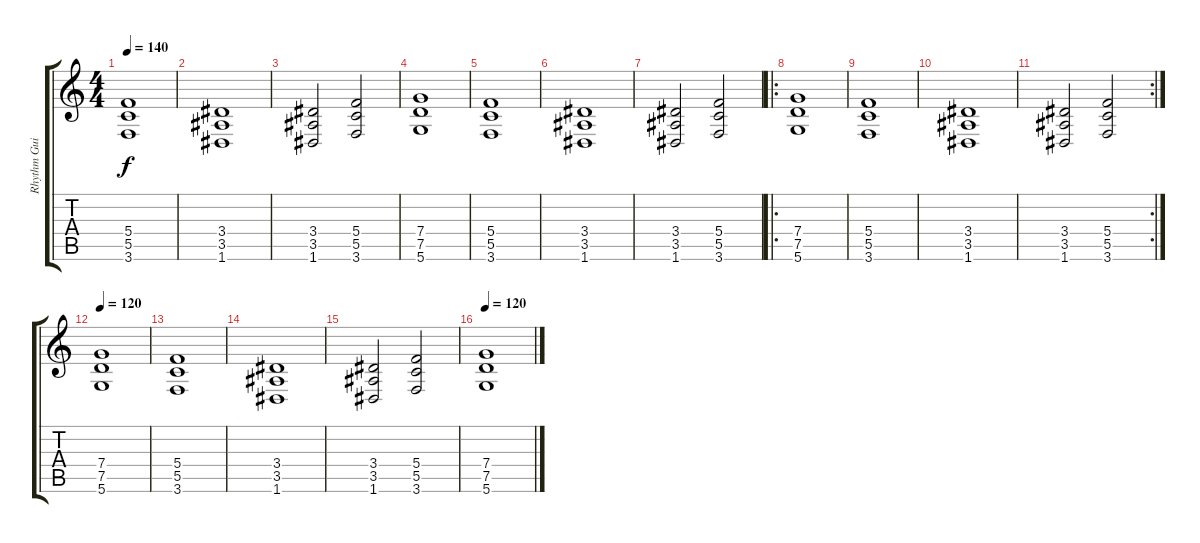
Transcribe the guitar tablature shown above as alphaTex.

\track ("Rhythm Guitar" "Rhythm Gui") {instrument distortionguitar}
\staff {score tabs}
\tuning (D4 A3 F3 C3 G2 D2) {hide}
\ts (4 4)
\tempo 140
\clef g2
\ks c
(5.4 5.5 3.6).1{dy f} |
(3.4 3.5 1.6).1 |
(3.4 3.5 1.6).2 (5.4 5.5 3.6).2 |
(7.4 7.5 5.6).1 |
(5.4 5.5 3.6).1 |
(3.4 3.5 1.6).1 |
(3.4 3.5 1.6).2 (5.4 5.5 3.6).2 |
\ro
(7.4 7.5 5.6).1 |
(5.4 5.5 3.6).1 |
(3.4 3.5 1.6).1 |
\rc 2
(3.4 3.5 1.6).2 (5.4 5.5 3.6).2 |
\tempo 120
(7.4 7.5 5.6).1 |
(5.4 5.5 3.6).1 |
(3.4 3.5 1.6).1 |
(3.4 3.5 1.6).2 (5.4 5.5 3.6).2 |
\tempo 120
(7.4 7.5 5.6).1
